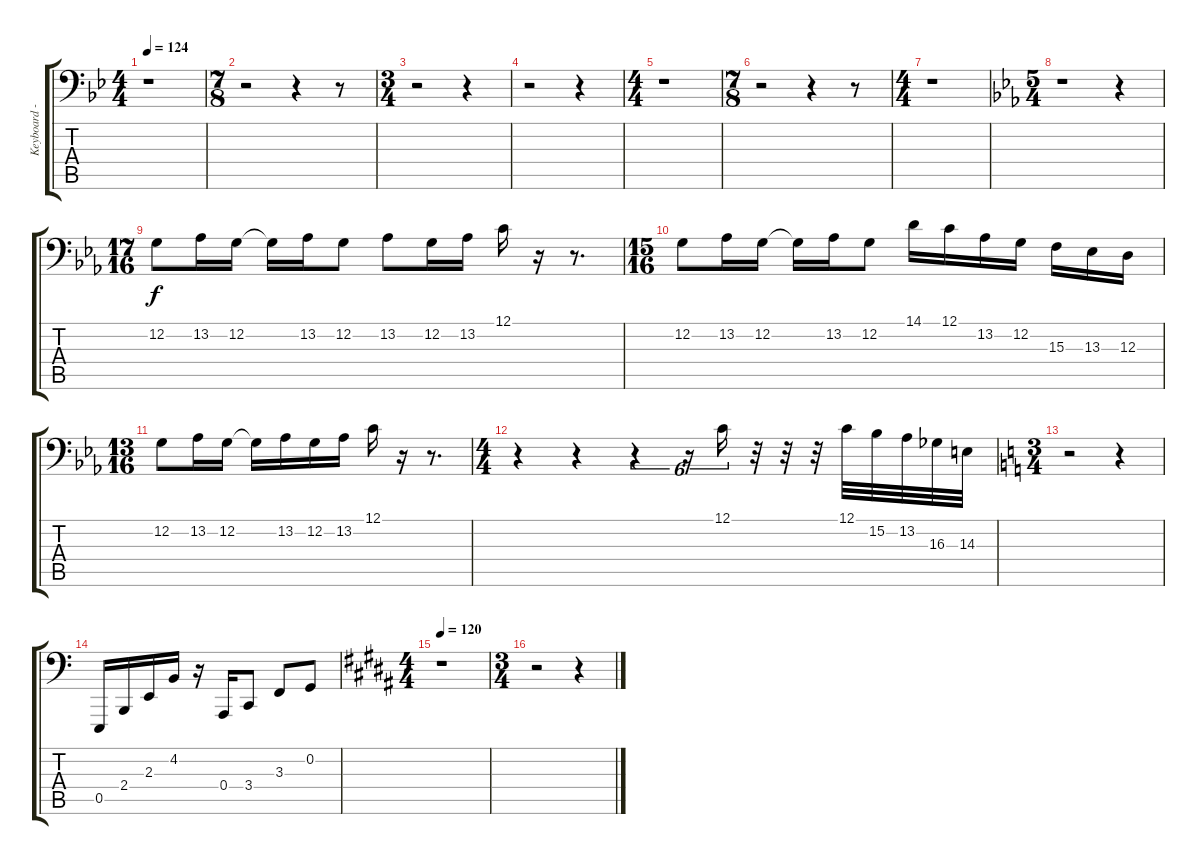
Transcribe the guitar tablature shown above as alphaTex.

\track ("Keyboard - Jordan Rudess" "Keyboard -") {instrument acousticgrandpiano}
\staff {score tabs}
\tuning (C3 G2 D2 A1 E1 B0) {hide}
\ts (4 4)
\tempo 124
\clef f4
\ks bb
r.1{dy f} |
\ts (7 8)
r.2 r.4 r.8 |
\ts (3 4)
r.2 r.4 |
r.2 r.4 |
\ts (4 4)
r.1 |
\ts (7 8)
r.2 r.4 r.8 |
\ts (4 4)
r.1 |
\ts (5 4)
\ks eb
r.1 r.4 |
\ts (17 16)
12.2.8 13.2.16 12.2.16 12.2{t}.16 13.2.16 12.2.8 13.2.8 12.2.16 13.2.16 12.1.16 r.16 r.8{d} |
\ts (15 16)
12.2.8 13.2.16 12.2.16 12.2{t}.16 13.2.16 12.2.8 14.1.16 12.1.16 13.2.16 12.2.16 15.3.16 13.3.16 12.3.16 |
\ts (13 16)
12.2.8 13.2.16 12.2.16 12.2{t}.16 13.2.16 12.2.16 13.2.16 12.1.16 r.16 r.8{d} |
\ts (4 4)
r.4 r.4 r.4{tu (6 4)} r.16{tu (6 4)} 12.1.16{tu (6 4)} r.32 r.32 r.32 12.1.32 15.2.32 13.2.32 16.3.32 14.3.32 |
\ts (3 4)
\ks c
r.2 r.4 |
0.5.16{instrument clavinet} 2.4.16 2.3.16 4.2.16 r.16 0.4.16 3.4.8 3.3.8 0.2.8 |
\ts (4 4)
\tempo 120
\ks b
r.1 |
\ts (3 4)
r.2 r.4
